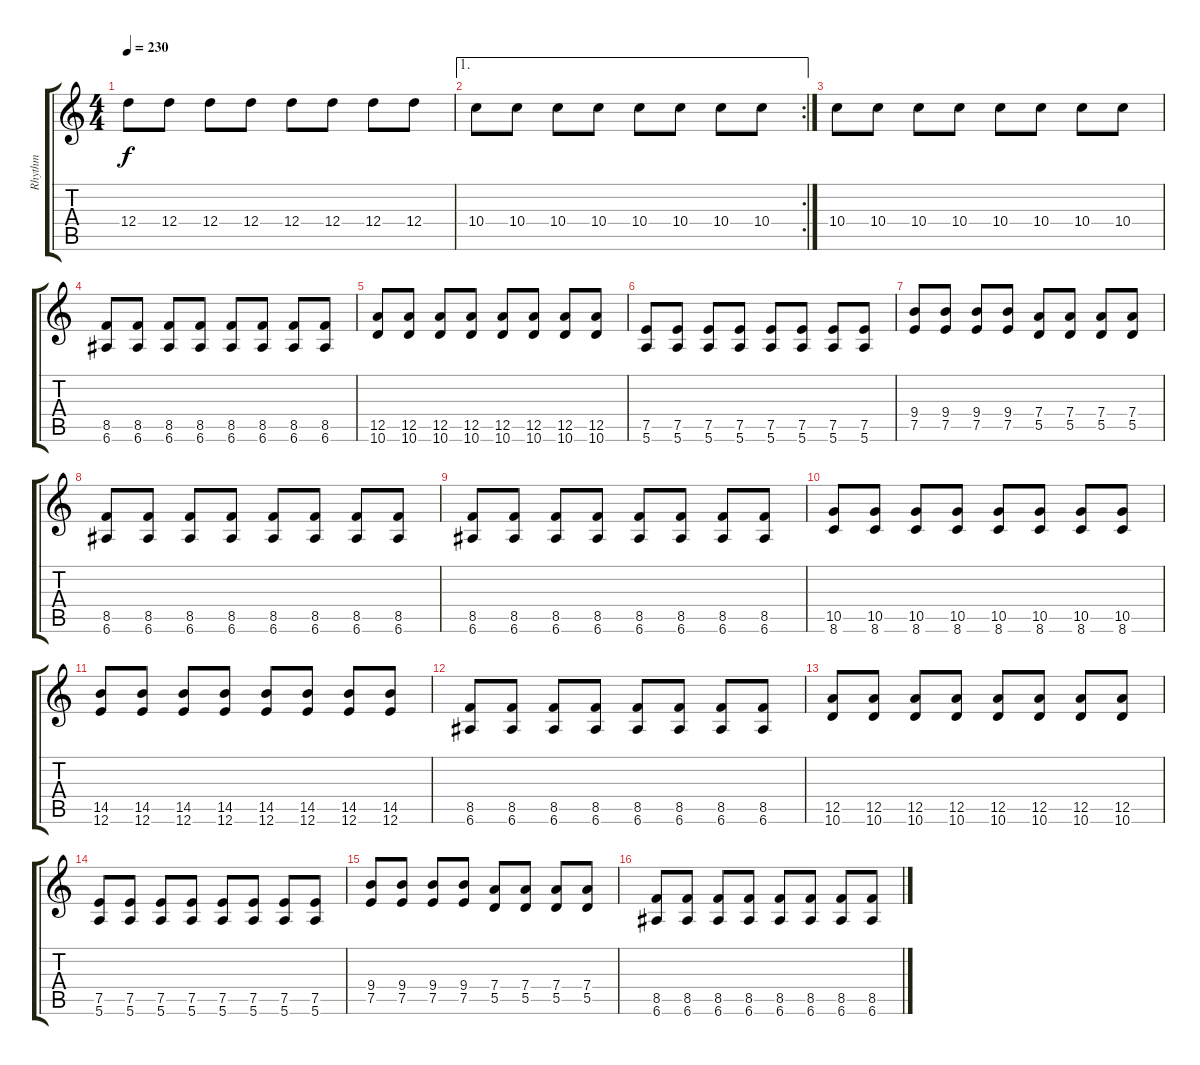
\track ("Rhythm" "Rhythm") {instrument overdrivenguitar}
\staff {score tabs}
\tuning (E4 B3 G3 D3 A2 E2) {hide}
\ts (4 4)
\tempo 230
\clef g2
\ks c
12.4.8{dy f} 12.4.8 12.4.8 12.4.8 12.4.8 12.4.8 12.4.8 12.4.8 |
\ae 1
\rc 2
10.4.8 10.4.8 10.4.8 10.4.8 10.4.8 10.4.8 10.4.8 10.4.8 |
10.4.8 10.4.8 10.4.8 10.4.8 10.4.8 10.4.8 10.4.8 10.4.8 |
(8.5 6.6).8 (8.5 6.6).8 (8.5 6.6).8 (8.5 6.6).8 (8.5 6.6).8 (8.5 6.6).8 (8.5 6.6).8 (8.5 6.6).8 |
(12.5 10.6).8 (12.5 10.6).8 (12.5 10.6).8 (12.5 10.6).8 (12.5 10.6).8 (12.5 10.6).8 (12.5 10.6).8 (12.5 10.6).8 |
(7.5 5.6).8 (7.5 5.6).8 (7.5 5.6).8 (7.5 5.6).8 (7.5 5.6).8 (7.5 5.6).8 (7.5 5.6).8 (7.5 5.6).8 |
(9.4 7.5).8 (9.4 7.5).8 (9.4 7.5).8 (9.4 7.5).8 (7.4 5.5).8 (7.4 5.5).8 (7.4 5.5).8 (7.4 5.5).8 |
(8.5 6.6).8 (8.5 6.6).8 (8.5 6.6).8 (8.5 6.6).8 (8.5 6.6).8 (8.5 6.6).8 (8.5 6.6).8 (8.5 6.6).8 |
(8.5 6.6).8 (8.5 6.6).8 (8.5 6.6).8 (8.5 6.6).8 (8.5 6.6).8 (8.5 6.6).8 (8.5 6.6).8 (8.5 6.6).8 |
(10.5 8.6).8 (10.5 8.6).8 (10.5 8.6).8 (10.5 8.6).8 (10.5 8.6).8 (10.5 8.6).8 (10.5 8.6).8 (10.5 8.6).8 |
(14.5 12.6).8 (14.5 12.6).8 (14.5 12.6).8 (14.5 12.6).8 (14.5 12.6).8 (14.5 12.6).8 (14.5 12.6).8 (14.5 12.6).8 |
(8.5 6.6).8 (8.5 6.6).8 (8.5 6.6).8 (8.5 6.6).8 (8.5 6.6).8 (8.5 6.6).8 (8.5 6.6).8 (8.5 6.6).8 |
(12.5 10.6).8 (12.5 10.6).8 (12.5 10.6).8 (12.5 10.6).8 (12.5 10.6).8 (12.5 10.6).8 (12.5 10.6).8 (12.5 10.6).8 |
(7.5 5.6).8 (7.5 5.6).8 (7.5 5.6).8 (7.5 5.6).8 (7.5 5.6).8 (7.5 5.6).8 (7.5 5.6).8 (7.5 5.6).8 |
(9.4 7.5).8 (9.4 7.5).8 (9.4 7.5).8 (9.4 7.5).8 (7.4 5.5).8 (7.4 5.5).8 (7.4 5.5).8 (7.4 5.5).8 |
(8.5 6.6).8 (8.5 6.6).8 (8.5 6.6).8 (8.5 6.6).8 (8.5 6.6).8 (8.5 6.6).8 (8.5 6.6).8 (8.5 6.6).8
